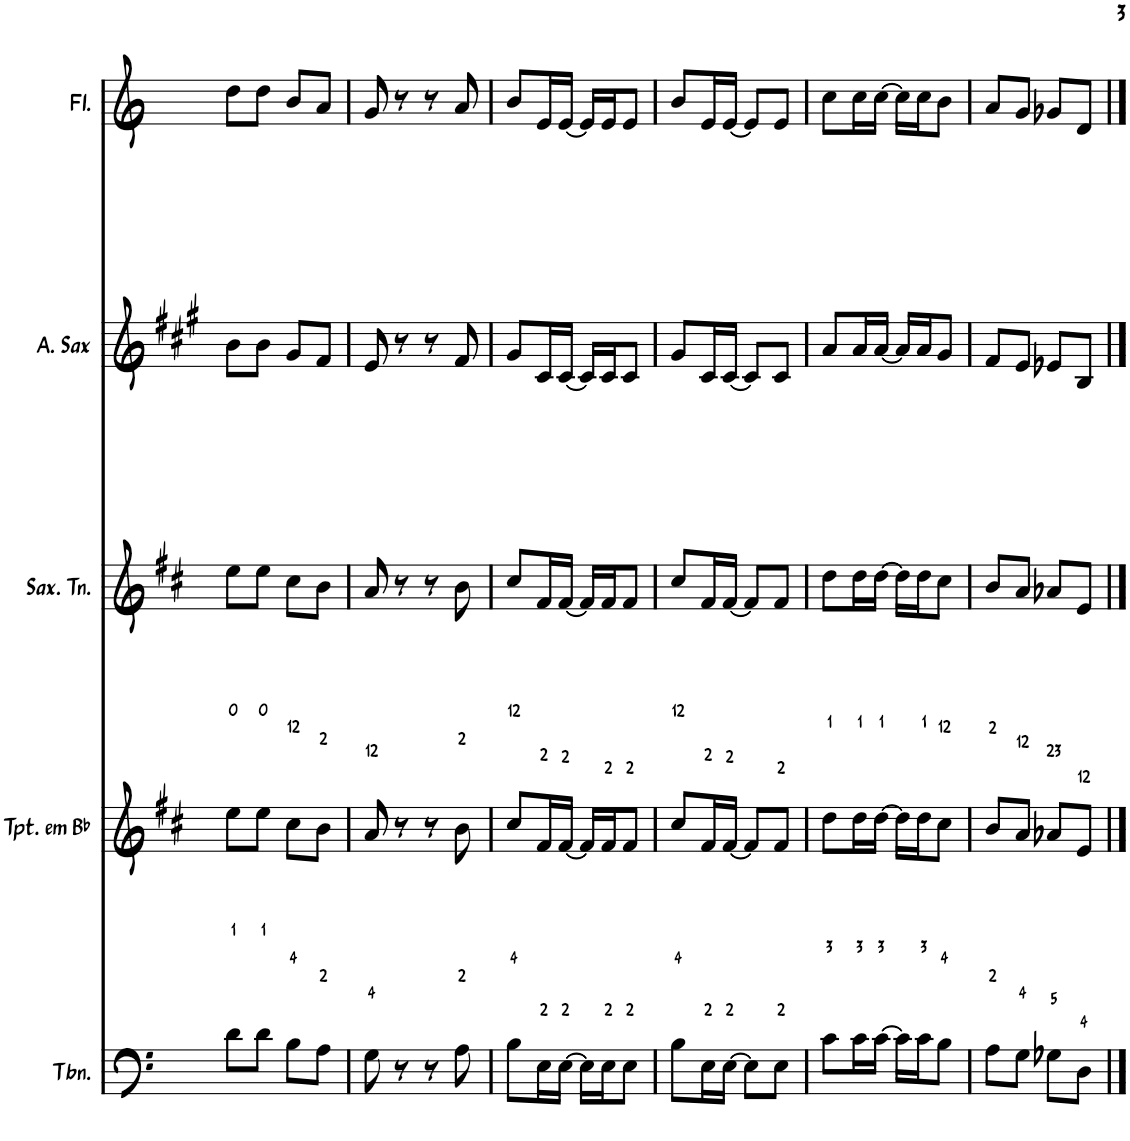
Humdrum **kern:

**kern	**kern	**kern	**kern	**kern
*part5	*part4	*part3	*part2	*part1
*staff5	*staff4	*staff3	*staff2	*staff1
*I"Trombone	*I"Trompete em Bb	*I"Saxofone Tenor	*I"Saxofone Alto	*I"Flauta Transversal
*I'Tbn.	*I'Tpt. em Bb	*I'Sax. Tn.	*	*I'Fl.
!!LO:PB:g=z
*clefF4	*clefG2	*clefG2	*clefG2	*clefG2
*	*Trd1c2	*Trd8c14	*Trd5c9	*
*k[]	*k[f#c#]	*k[f#c#]	*k[f#c#g#]	*k[]
*M2/4	*M2/4	*M2/4	*M2/4	*M2/4
=28	=28	=28	=28	=28
8d\L	8ee\L	8ee\L	8b\L	8dd\L
8d\J	8ee\J	8ee\J	8b\J	8dd\J
8B\L	8cc#\L	8cc#\L	8g#/L	8b/L
8A\J	8b\J	8b\J	8f#/J	8a/J
=29	=29	=29	=29	=29
8G\	8a/	8a/	8e/	8g/
8r	8r	8r	8r	8r
8r	8r	8r	8r	8r
8A\	8b\	8b\	8f#/	8a/
=30	=30	=30	=30	=30
8B\L	8cc#/L	8cc#/L	8g#/L	8b/L
16E\L	16f#/L	16f#/L	16c#/L	16e/L
[16E\JJ	[16f#/JJ	[16f#/JJ	[16c#/JJ	[16e/JJ
16E\LL]	16f#/LL]	16f#/LL]	16c#/LL]	16e/LL]
16E\J	16f#/J	16f#/J	16c#/J	16e/J
8E\J	8f#/J	8f#/J	8c#/J	8e/J
=31	=31	=31	=31	=31
8B\L	8cc#/L	8cc#/L	8g#/L	8b/L
16E\L	16f#/L	16f#/L	16c#/L	16e/L
[16E\JJ	[16f#/JJ	[16f#/JJ	[16c#/JJ	[16e/JJ
8E\L]	8f#/L]	8f#/L]	8c#/L]	8e/L]
8E\J	8f#/J	8f#/J	8c#/J	8e/J
=32	=32	=32	=32	=32
8c\L	8dd\L	8dd\L	8a/L	8cc\L
16c\L	16dd\L	16dd\L	16a/L	16cc\L
[16c\JJ	[16dd\JJ	[16dd\JJ	[16a/JJ	[16cc\JJ
16c\LL]	16dd\LL]	16dd\LL]	16a/LL]	16cc\LL]
16c\J	16dd\J	16dd\J	16a/J	16cc\J
8B\J	8cc#\J	8cc#\J	8g#/J	8b\J
=33	=33	=33	=33	=33
8A\L	8b/L	8b/L	8f#/L	8a/L
8G\J	8a/J	8a/J	8e/J	8g/J
8G-X\L	8a-X/L	8a-X/L	8e-X/L	8g-X/L
8D\J	8e/J	8e/J	8B/J	8d/J
==	==	==	==	==
*-	*-	*-	*-	*-
